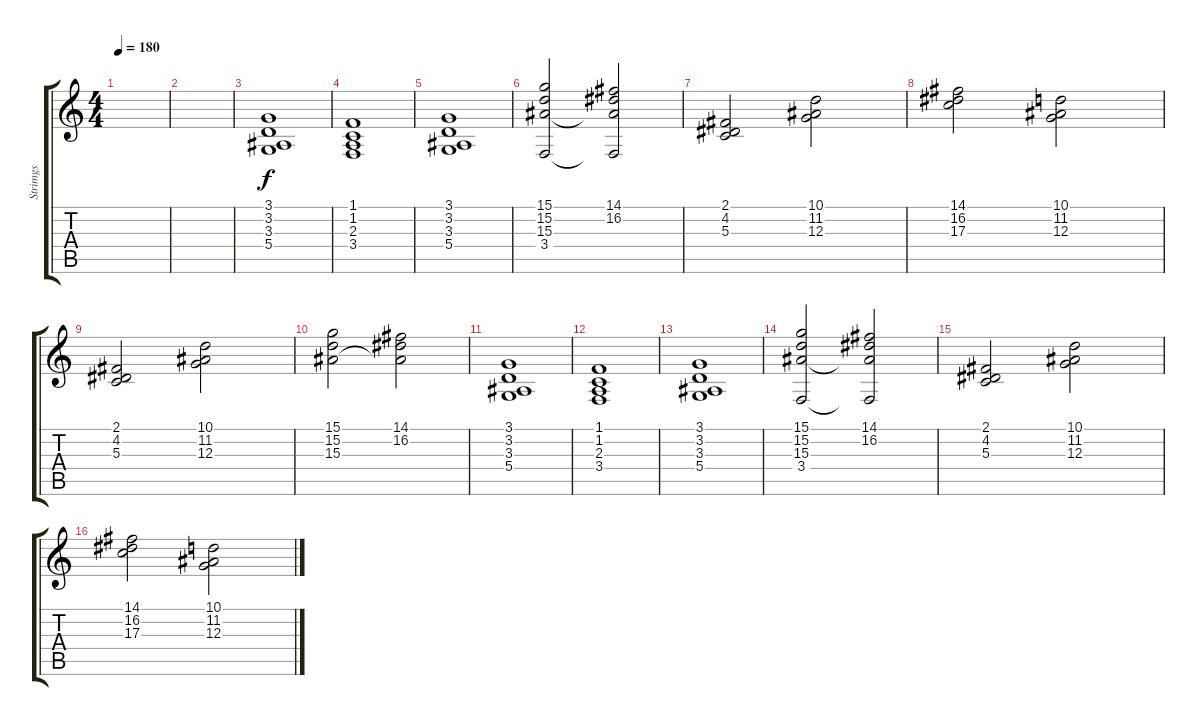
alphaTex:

\track ("Strimgs" "Strimgs") {instrument stringensemble1}
\staff {score tabs}
\tuning (E4 B3 G3 D3 A2 E2) {hide}
\ts (4 4)
\tempo 180
\clef g2
\ks c
|
|
(3.1 3.2 3.3 5.4).1 |
(1.1 1.2 2.3 3.4).1 |
(3.1 3.2 3.3 5.4).1 |
(15.1 15.2 15.3 3.4).2 (14.1 16.2 15.3{t} 3.4{t}).2 |
(2.1 4.2 5.3).2 (10.1 11.2 12.3).2 |
(14.1 16.2 17.3).2 (10.1 11.2 12.3).2 |
(2.1 4.2 5.3).2 (10.1 11.2 12.3).2 |
(15.1 15.2 15.3).2 (14.1 16.2 15.3{t}).2 |
(3.1 3.2 3.3 5.4).1 |
(1.1 1.2 2.3 3.4).1 |
(3.1 3.2 3.3 5.4).1 |
(15.1 15.2 15.3 3.4).2 (14.1 16.2 15.3{t} 3.4{t}).2 |
(2.1 4.2 5.3).2 (10.1 11.2 12.3).2 |
(14.1 16.2 17.3).2 (10.1 11.2 12.3).2
